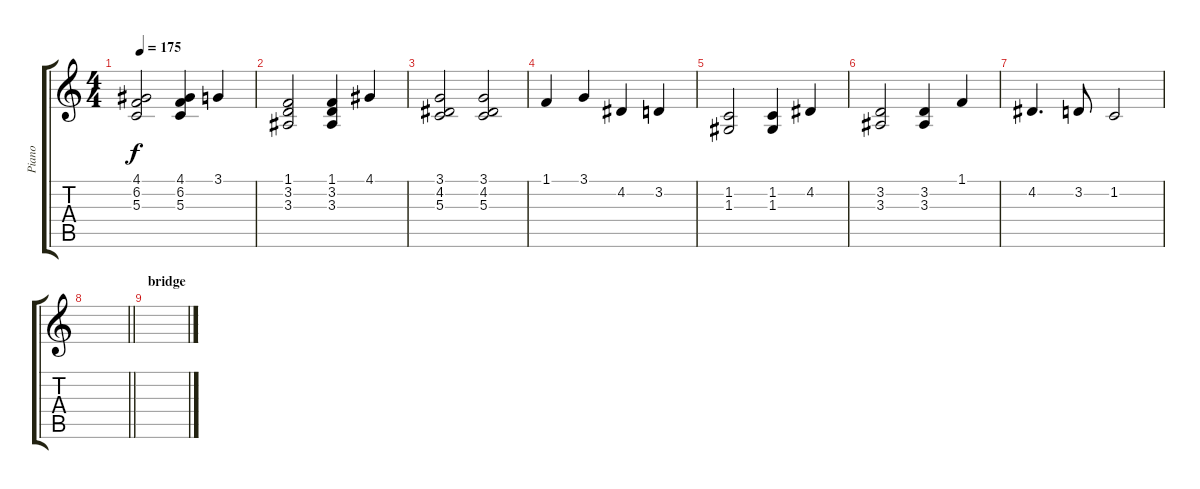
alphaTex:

\track ("Piano" "Piano") {instrument acousticgrandpiano}
\staff {score tabs}
\tuning (E4 B3 G3 D3 A2 E2) {hide}
\ts (4 4)
\tempo 175
\clef g2
\ks c
(4.1 6.2 5.3).2{dy f} (4.1 6.2 5.3).4 3.1.4 |
(1.1 3.2 3.3).2 (1.1 3.2 3.3).4 4.1.4 |
(3.1 4.2 5.3).2 (3.1 4.2 5.3).2 |
1.1.4 3.1.4 4.2.4 3.2.4 |
(1.2 1.3).2 (1.2 1.3).4 4.2.4 |
(3.2 3.3).2 (3.2 3.3).4 1.1.4 |
4.2.4{d} 3.2.8 1.2.2 |
\barLineRight lightlight
|
\section ("" "bridge")
